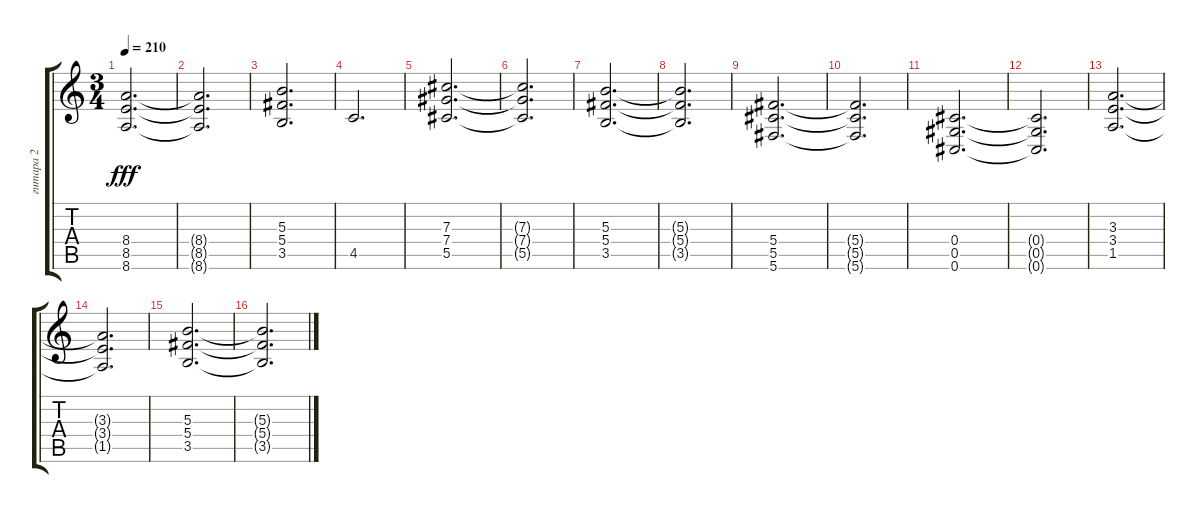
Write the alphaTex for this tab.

\track ("гитара 2" "гитара 2") {instrument distortionguitar}
\staff {score tabs}
\tuning (Eb4 Bb3 Gb3 Db3 Ab2 Db2) {hide}
\ts (3 4)
\tempo 210
\clef g2
\ks c
(8.4 8.5 8.6).2{d dy fff} |
(8.4{t} 8.5{t} 8.6{t}).2{d} |
(5.3 5.4 3.5).2{d} |
4.5.2{d} |
(7.3 7.4 5.5).2{d} |
(7.3{t} 7.4{t} 5.5{t}).2{d} |
(5.3 5.4 3.5).2{d} |
(5.3{t} 5.4{t} 3.5{t}).2{d} |
(5.4 5.5 5.6).2{d} |
(5.4{t} 5.5{t} 5.6{t}).2{d} |
(0.4 0.5 0.6).2{d} |
(0.4{t} 0.5{t} 0.6{t}).2{d} |
(3.3 3.4 1.5).2{d} |
(3.3{t} 3.4{t} 1.5{t}).2{d} |
(5.3 5.4 3.5).2{d} |
(5.3{t} 5.4{t} 3.5{t}).2{d}
